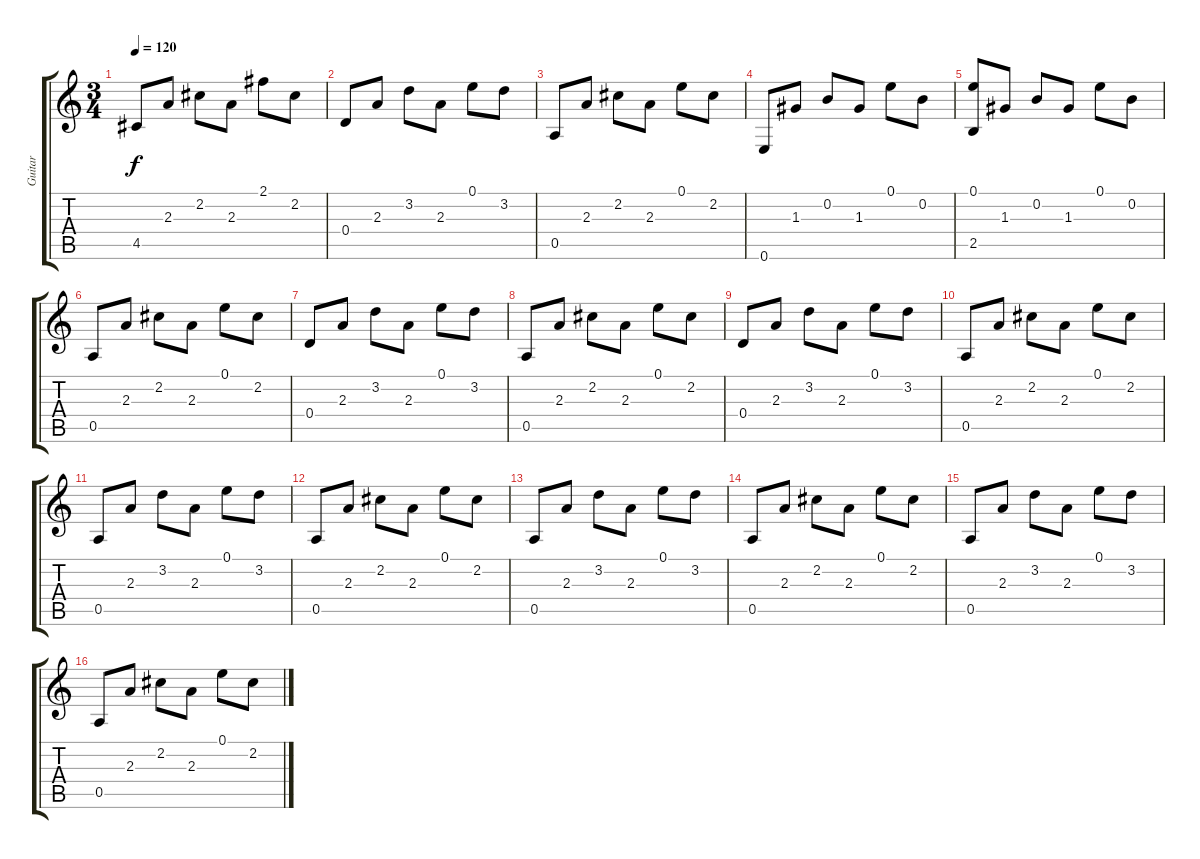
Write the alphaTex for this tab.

\track ("Guitar" "Guitar") {instrument acousticguitarsteel}
\staff {score tabs}
\tuning (E4 B3 G3 D3 A2 E2) {hide}
\ts (3 4)
\tempo 120
\clef g2
\ks c
4.5.8{dy f} 2.3.8 2.2.8 2.3.8 2.1.8 2.2.8 |
0.4.8 2.3.8 3.2.8 2.3.8 0.1.8 3.2.8 |
0.5.8 2.3.8 2.2.8 2.3.8 0.1.8 2.2.8 |
0.6.8 1.3.8 0.2.8 1.3.8 0.1.8 0.2.8 |
(0.1 2.5).8 1.3.8 0.2.8 1.3.8 0.1.8 0.2.8 |
0.5.8 2.3.8 2.2.8 2.3.8 0.1.8 2.2.8 |
0.4.8 2.3.8 3.2.8 2.3.8 0.1.8 3.2.8 |
0.5.8 2.3.8 2.2.8 2.3.8 0.1.8 2.2.8 |
0.4.8 2.3.8 3.2.8 2.3.8 0.1.8 3.2.8 |
0.5.8 2.3.8 2.2.8 2.3.8 0.1.8 2.2.8 |
0.5.8 2.3.8 3.2.8 2.3.8 0.1.8 3.2.8 |
0.5.8 2.3.8 2.2.8 2.3.8 0.1.8 2.2.8 |
0.5.8 2.3.8 3.2.8 2.3.8 0.1.8 3.2.8 |
0.5.8 2.3.8 2.2.8 2.3.8 0.1.8 2.2.8 |
0.5.8 2.3.8 3.2.8 2.3.8 0.1.8 3.2.8 |
0.5.8 2.3.8 2.2.8 2.3.8 0.1.8 2.2.8
